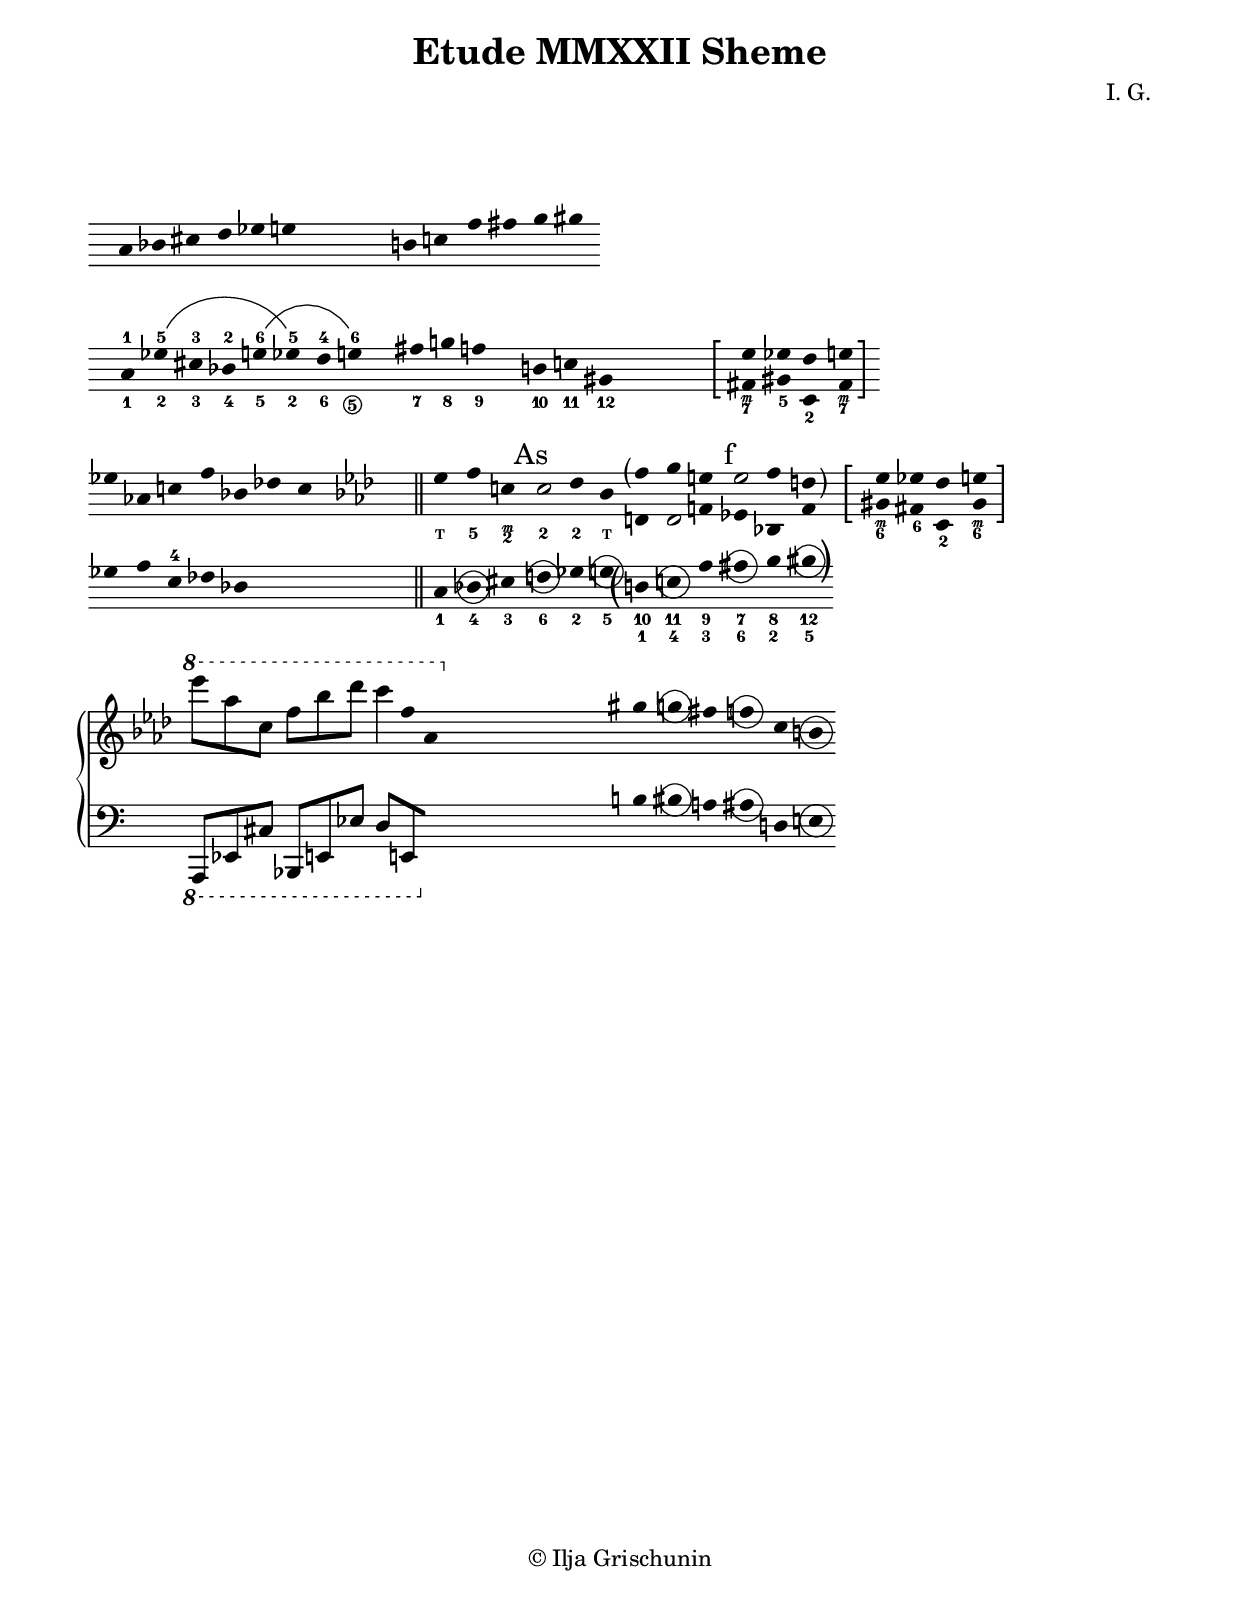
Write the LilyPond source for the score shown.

\version "2.19.15"
%\version "2.18.0"

\language "deutsch"

\header {
  title = "Etude MMXXII Sheme"
  %meter = "Allegro"
  composer = "I. G."
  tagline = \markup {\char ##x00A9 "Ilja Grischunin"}
}

\paper {
  #(set-paper-size "a4")
  top-system-spacing.basic-distance = #10
  top-markup-spacing.basic-distance = #15
  markup-system-spacing.basic-distance = #20
  %system-system-spacing.basic-distance = #29
  last-bottom-spacing.basic-distance = #30
  left-margin = 15
  right-margin = 15
  %two-sided = ##t
  %inner-margin = 25
  %outer-margin = 15
}

\layout {
  \context {
    \Score
    \remove "Bar_number_engraver"
    %\override StaffGrouper.staff-staff-spacing.basic-distance = #12
  }
}

%\include "../EtudMMXXII.ly"
\version "2.19.15"

\language "deutsch"

%%%%%%%%%%%%%%%%%%%%%%%%%%%%%%%%%%%%%%%%%%%%%%%%%%%%%%%%%%%%%%%%%%%%
#(define-markup-command (left-bracket layout props) ()
   "Draw left hand bracket"
   (let* ((th 0.2) ;; todo: take from GROB
           (width (* 2.5 th)) ;; todo: take from GROB
           (ext '(-2.8 . 2.8))) ;; todo: take line-count into account
     (ly:bracket Y ext th width)))

leftBracket = {
  \once\override BreathingSign.text = #(make-left-bracket-markup)
  \once\override BreathingSign.break-visibility = #end-of-line-invisible
  \once\override BreathingSign.Y-offset = ##f
  % Trick to print it after barlines and signatures:
  \once\override BreathingSign.break-align-symbol = #'custos
  \breathe
}

#(define-markup-command (right-bracket layout props) ()
   "Draw right hand bracket"
   (let* ((th .2);;todo: take from GROB
           (width (* 2.5 th)) ;; todo: take from GROB
           (ext '(-2.8 . 2.8))) ;; todo: take line-count into account
     (ly:bracket Y ext th (- width))))

rightBracket = {
  \once\override BreathingSign.text = #(make-right-bracket-markup)
  \once\override BreathingSign.Y-offset = ##f
  \breathe
}

%%%%%%%%%%%%%%%%%%%%%%%%%%%%%%%
startParenthesis = {
  \once \override ParenthesesItem.stencils = #(lambda (grob)
                                                (let ((par-list (parentheses-item::calc-parenthesis-stencils grob)))
                                                  (list (car par-list) point-stencil )))
}

endParenthesis = {
  \once \override ParenthesesItem.stencils = #(lambda (grob)
                                                (let ((par-list (parentheses-item::calc-parenthesis-stencils grob)))
                                                  (list point-stencil (cadr par-list))))
}

%%%%%%%%%%%%%%%%%%%%%%%%%%%%%%%
circleN =
\once \override NoteHead.stencil = #(lambda (grob)
    (let* ((note (ly:note-head::print grob))
           (combo-stencil (ly:stencil-add
               note
               (circle-stencil note 0.1 0.8))))
          (ly:make-stencil (ly:stencil-expr combo-stencil)
            (ly:stencil-extent note X)
            (ly:stencil-extent note Y))))
%%%%%%%%%%%%%%%%%%%%%%%%%%%%%%%%%%%%%%%%%%%%%%%%%%%%%%%%%%%%%%%%%%%%

samplePath =
  #'((lineto -1 1)
     (lineto 1 1)
     (lineto 1 -1)
     (curveto -5 -5 -5 5 -1 0)
     (closepath))

shemeMMXXII = \relative {
  \override Staff.TimeSignature.stencil = ##f
  \override Staff.Clef.stencil = ##f
  \override Stem.stencil = ##f
  \override Flag.stencil = ##f
  \cadenzaOn
  s4 a' b cis d es e s s s s h c f fis g gis
  \bar ""
  \break
  s a,^1_1 es'^5_2-\markup {
        \postscript #"1.2 6.5 moveto 0 0 2 4 9 4 11.5 0 rcurveto stroke"
      }
  cis^3_3 b^2_4 e^6_5-\markup {
        \postscript #"1.2 6.5 moveto 0 0 2 3 6 3 8 0 rcurveto stroke"
      }
  es^5_2 d^4_6 e^6_\markup {\circle \finger 5}
  s fis!_7 g_8 f_9 s h,_10 c_11 gis_12 s s s s s s s s s s
  \leftBracket
  <fis e'>_\markup \finger \column {\general-align #Y #-3 m \general-align #Y #-6 7}
  <gis! es'>_5 <c, d'>_2
  <fis e'>_\markup \finger \column {\general-align #Y #-3 m \general-align #Y #-6 7}
  \rightBracket
  \bar ""
  \break
  <<
    {
      es' as, c! f b, des c s
      \key as \major s \bar "||"
      es f c!
      \mark "As"
      \tweak #'duration-log #1 c des b
      <<
        {
          \override Stem.stencil = ##f
          \override Flag.stencil = ##f
          \override ParenthesesItem.font-size = #3
          \startParenthesis \parenthesize f' g e
          \mark "f"
          \tweak #'duration-log #1 e f
          \endParenthesis \parenthesize d
        }
        \\
        {
          \override Stem.stencil = ##f
          \override Flag.stencil = ##f
          d, \tweak #'duration-log #1 d f! es! b! f'
        }
      >>
    }
    \new Lyrics {
      s s s s s s s s s
      \lyricmode {
        \markup \fontsize #-3.5 \bold \smallCaps t
        \markup \finger 5
        \markup \finger \column {\general-align #Y #-3 m \general-align #Y #-6 2}
        \markup \finger 2
        \markup \finger 2
        \markup \fontsize #-3.5 \bold \smallCaps t
      }
    }
    \new Staff {
      \override Stem.stencil = ##f
      \override Flag.stencil = ##f
      es' f c^4 des b s s s s
      \bar "||"
      a_1 \circleN b!_4 cis_3 \circleN d_6 es!_2 \circleN e_5
      \override ParenthesesItem.font-size = #6
      \startParenthesis \parenthesize h_10_1
      \circleN c_11_4 f_9_3 \circleN fis_7_6 g_8_2
      \endParenthesis \circleN \parenthesize gis_12_5
    }
  >>
  s s
  \leftBracket
  <gis, e'>_\markup \finger \column {\general-align #Y #-3 m \general-align #Y #-6 6}
  <fis es'>_6 <c d'>_2
  <gis' e'>_\markup \finger \column {\general-align #Y #-3 m \general-align #Y #-6 6}
  \rightBracket
}


%{\score {
  \new PianoStaff <<
    \new Staff = "RH" \rechtsMMXXII
    \new Staff = "LH" \linksMMXXII
  >>
}%}

\score {
  \new Staff \shemeMMXXII
  \layout {
    ragged-right = ##t
    indent = 0
    \context {
      \Staff
      \remove "Time_signature_engraver"
      \remove "Clef_engraver"
      %\remove "Bar_engraver"
    }
    \context {
      \Score
      \remove "System_start_delimiter_engraver"
      \omit SystemStartBar
    }
  }
}
\score {
  \new PianoStaff <<
    \new Staff = "RH" \relative {
      \clef treble
      \key as \major
      \time 9/8
      \ottava #1
      \set Staff.ottavation = #"8"
      es''''8 as, c, f b des
      \override Beam.stencil = ##f
      c
      \override Stem.stencil = ##f
      \override Flag.stencil = ##f
      f, as,
      \ottava #0
      \time 4/4
      s4 s
      \once \override NoteHead.X-offset = #1
      gis8 \circleN g fis
      \once \override NoteHead.X-offset = #.2
      \circleN f
      \once \override NoteHead.X-offset = #.3
      c
      \once \override NoteHead.X-offset = #.5
      \circleN h
    }
    \new Staff = "LH" \relative {
      \clef bass
      \time 9/8
      \ottava #-1
      \set Staff.ottavation = #"8"
      a,,,8 es' cis' b, e es' d \set stemRightBeamCount = #1 e,!
      \ottava #0
      s
      \time 4/4
      \override Staff.Clef.stencil = ##f
      \override Stem.stencil = ##f
      \override Flag.stencil = ##f
      \override Beam.stencil = ##f
      \clef treble
      s4 s
      \once \override NoteHead.X-offset = #1
      g''''!8 \circleN gis f!
      \once \override NoteHead.X-offset = #.2
      \circleN fis
      \once \override NoteHead.X-offset = #.3
      h,!
      \once \override NoteHead.X-offset = #.5
      \circleN c!
    }
  >>
  \layout {
    ragged-right = ##t
    indent = 0
    \context {
      \Staff
      \remove "Time_signature_engraver"
      %\remove "Clef_engraver"
      \remove "Bar_engraver"
    }
  }
}